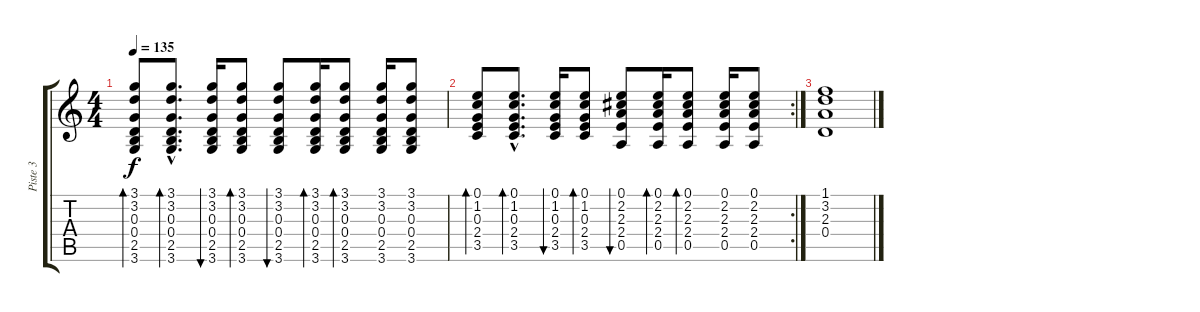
\track ("Piste 3" "Piste 3") {instrument acousticguitarsteel}
\staff {score tabs}
\tuning (E4 B3 G3 D3 A2 E2) {hide}
\ts (4 4)
\tempo 135
\clef g2
\ks c
(3.1 3.2 0.3 0.4 2.5 3.6).8{bd 60 dy f} (3.1{hac} 3.2{hac} 0.3{hac} 0.4{hac} 2.5{hac} 3.6{hac}).8{d bd 60} (3.1 3.2 0.3 0.4 2.5 3.6).16{bu 60} (3.1 3.2 0.3 0.4 2.5 3.6).8{bd 60} (3.1 3.2 0.3 0.4 2.5 3.6).8{bu 60} (3.1 3.2 0.3 0.4 2.5 3.6).16{bd 60} (3.1 3.2 0.3 0.4 2.5 3.6).8{bd 60} (3.1 3.2 0.3 0.4 2.5 3.6).16 (3.1 3.2 0.3 0.4 2.5 3.6).8 |
\rc 2
(0.1 1.2 0.3 2.4 3.5).8{bd 60} (0.1{hac} 1.2{hac} 0.3{hac} 2.4{hac} 3.5{hac}).8{d bd 60} (0.1 1.2 0.3 2.4 3.5).16{bu 60} (0.1 1.2 0.3 2.4 3.5).8{bd 60} (0.1 2.2 2.3 2.4 0.5).8{bu 60} (0.1 2.2 2.3 2.4 0.5).16{bd 60} (0.1 2.2 2.3 2.4 0.5).8{bd 60} (0.1 2.2 2.3 2.4 0.5).16 (0.1 2.2 2.3 2.4 0.5).8 |
(1.1 3.2 2.3 0.4).1
